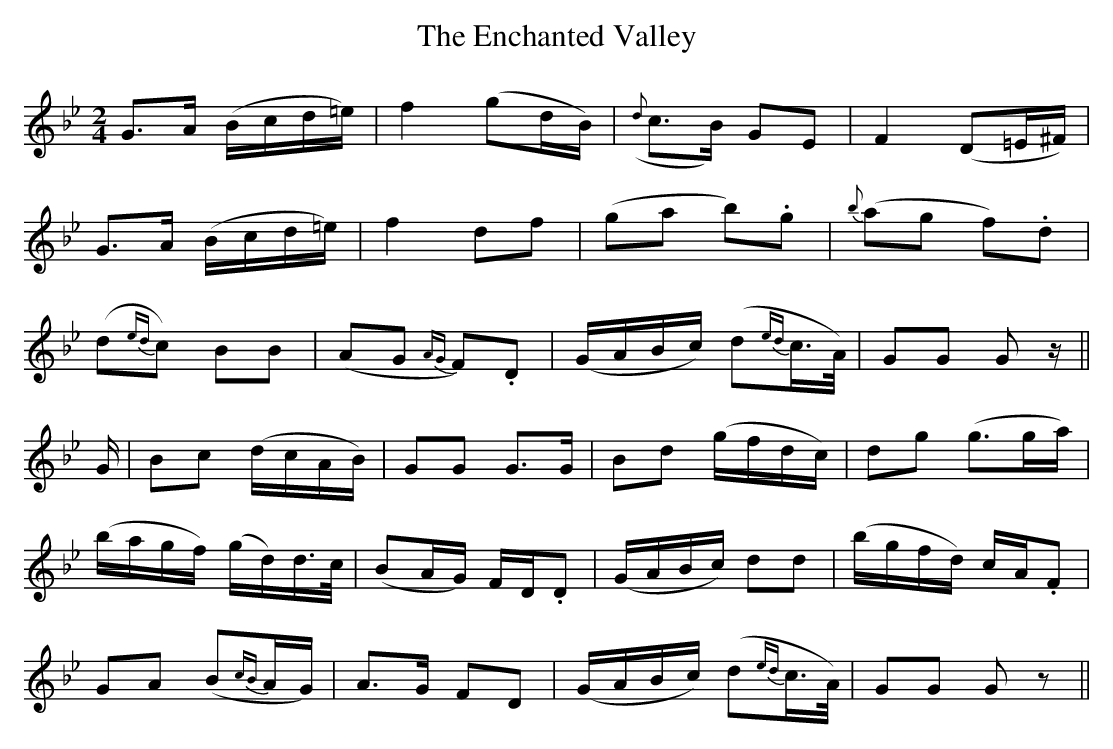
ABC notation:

X:1
T: The Enchanted Valley
M: 2/4
L: 1/16
K: Gm
G3-A (Bcd=e) | f4 (g2dB) | ({d}c3-B) G2-E2 | F4 (D2=E^F) |
G3-A (Bcd=e) | f4 d2-f2 | (g2a2 b2).g2 | {b}(a2g2 f2).d2 |
(d2{ed}c2) B2B2 | (A2G2 {AG}F2).D2 | (GABc) (d2{ed}c>A) | G2G2 G2z ||
G | B2c2 (dcAB) | G2G2 G3G | B2d2 (gfdc) | d2g2 (g3ga) |
(bagf) (gd)d>c | (B2AG) F-D.D2 | (GABc) d2d2 | (bgfd) cA.F2 |
G2A2 (B2{cB}AG) | A3-G F2-D2 | (GABc) (d2{ed}c>A) | G2G2 G2z2 ||
